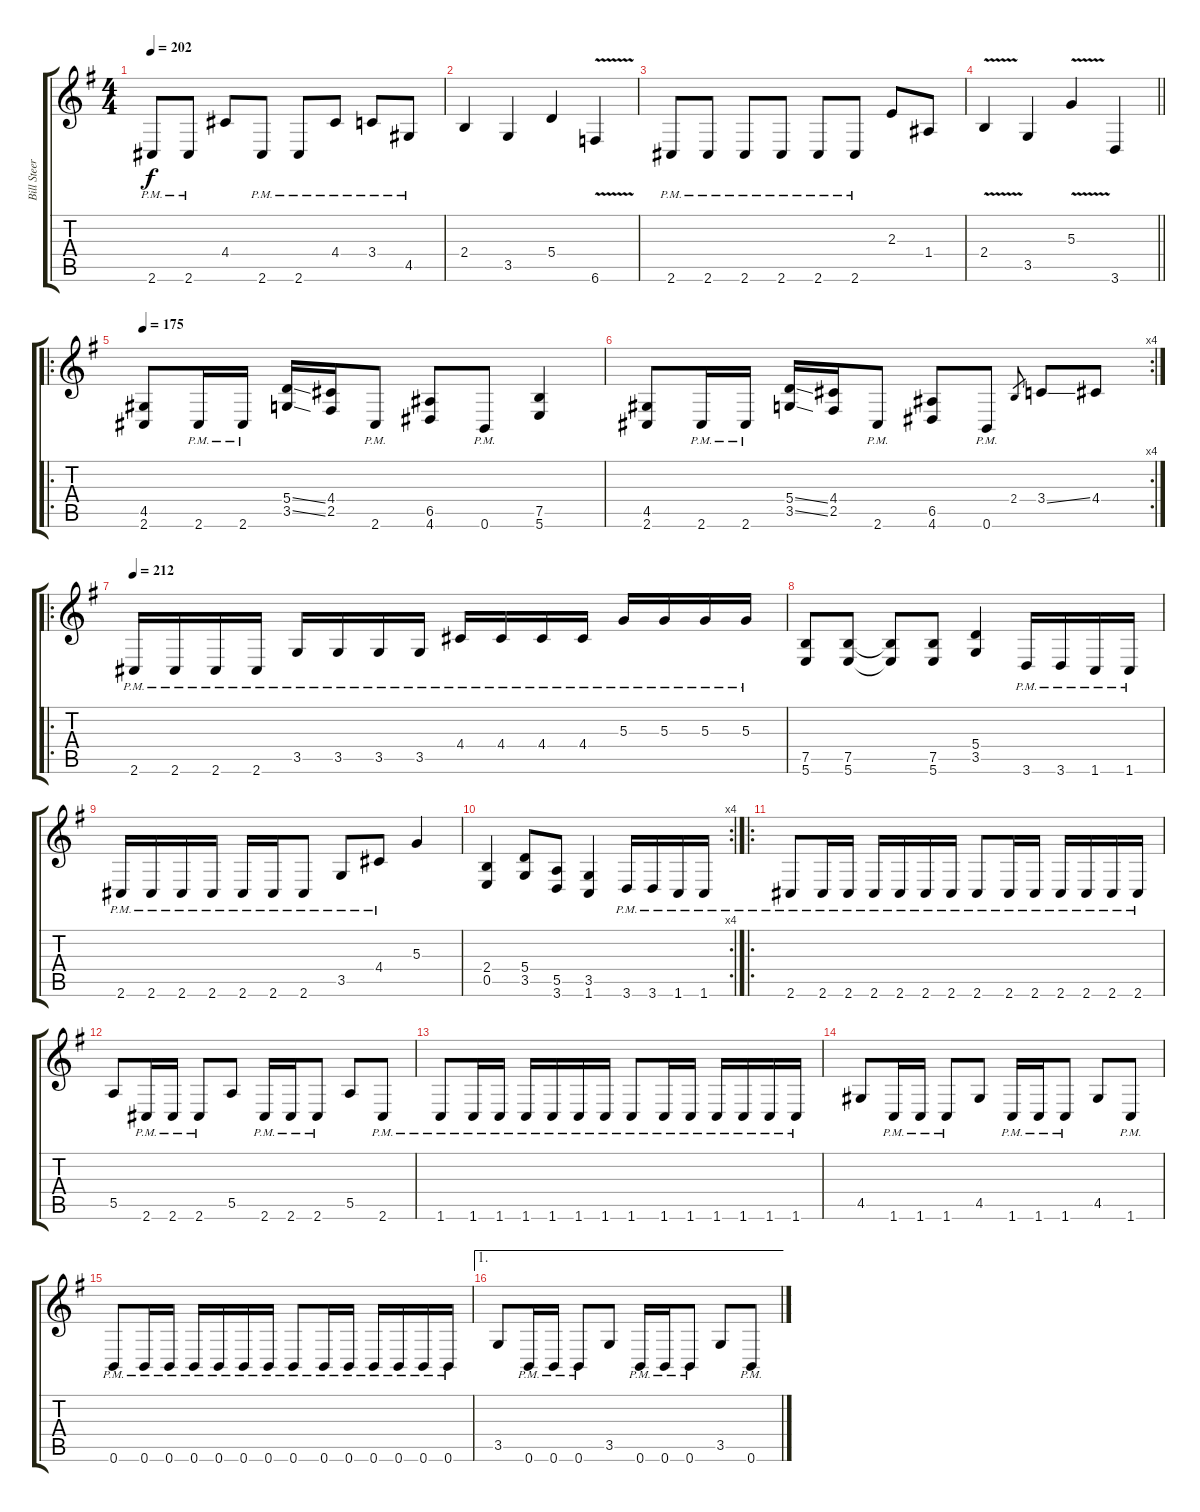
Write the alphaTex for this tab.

\track ("Bill Steer 1st guitar" "Bill Steer") {instrument distortionguitar}
\staff {score tabs}
\tuning (B3 Gb3 D3 A2 E2 B1) {hide}
\ts (4 4)
\tempo 202
\clef g2
\ks g
2.6{pm}.8{dy f} 2.6{pm}.8 4.4.8 2.6{pm}.8 2.6{pm}.8 4.4{pm}.8 3.4{pm}.8 4.5{pm}.8 |
2.4.4 3.5.4 5.4.4 6.6{v}.4 |
2.6{pm}.8 2.6{pm}.8 2.6{pm}.8 2.6{pm}.8 2.6{pm}.8 2.6{pm}.8 2.3.8 1.4.8 |
\barLineRight lightlight
2.4{v}.4 3.5.4 5.3{v}.4 3.6.4 |
\ro
\tempo 175
(4.5 2.6).8 2.6{pm}.16 2.6{pm}.16 (5.4{ss} 3.5{ss}).16 (4.4 2.5).16 2.6{pm}.8 (6.5 4.6).8 0.6{pm}.8 (7.5 5.6).4 |
\rc 4
(4.5 2.6).8 2.6{pm}.16 2.6{pm}.16 (5.4{ss} 3.5{ss}).16 (4.4 2.5).16 2.6{pm}.8 (6.5 4.6).8 0.6{pm}.8 2.4.8{gr} 3.4{ss}.8 4.4.8 |
\ro
\tempo 212
2.6{pm}.16 2.6{pm}.16 2.6{pm}.16 2.6{pm}.16 3.5{pm}.16 3.5{pm}.16 3.5{pm}.16 3.5{pm}.16 4.4{pm}.16 4.4{pm}.16 4.4{pm}.16 4.4{pm}.16 5.3{pm}.16 5.3{pm}.16 5.3{pm}.16 5.3{pm}.16 |
(7.5 5.6).8 (7.5 5.6).8 (7.5{t} 5.6{t}).8 (7.5 5.6).8 (5.4 3.5).4 3.6{pm}.16 3.6{pm}.16 1.6{pm}.16 1.6{pm}.16 |
2.6{pm}.16 2.6{pm}.16 2.6{pm}.16 2.6{pm}.16 2.6{pm}.16 2.6{pm}.16 2.6{pm}.8 3.5{pm}.8 4.4{pm}.8 5.3.4 |
\rc 4
(2.4 0.5).4 (5.4 3.5).8 (5.5 3.6).8 (3.5 1.6).4 3.6{pm}.16 3.6{pm}.16 1.6{pm}.16 1.6{pm}.16 |
\ro
2.6{pm}.8 2.6{pm}.16 2.6{pm}.16 2.6{pm}.16 2.6{pm}.16 2.6{pm}.16 2.6{pm}.16 2.6{pm}.8 2.6{pm}.16 2.6{pm}.16 2.6{pm}.16 2.6{pm}.16 2.6{pm}.16 2.6{pm}.16 |
5.5.8 2.6{pm}.16 2.6{pm}.16 2.6{pm}.8 5.5.8 2.6{pm}.16 2.6{pm}.16 2.6{pm}.8 5.5.8 2.6{pm}.8 |
1.6{pm}.8 1.6{pm}.16 1.6{pm}.16 1.6{pm}.16 1.6{pm}.16 1.6{pm}.16 1.6{pm}.16 1.6{pm}.8 1.6{pm}.16 1.6{pm}.16 1.6{pm}.16 1.6{pm}.16 1.6{pm}.16 1.6{pm}.16 |
4.5.8 1.6{pm}.16 1.6{pm}.16 1.6{pm}.8 4.5.8 1.6{pm}.16 1.6{pm}.16 1.6{pm}.8 4.5.8 1.6{pm}.8 |
0.6{pm}.8 0.6{pm}.16 0.6{pm}.16 0.6{pm}.16 0.6{pm}.16 0.6{pm}.16 0.6{pm}.16 0.6{pm}.8 0.6{pm}.16 0.6{pm}.16 0.6{pm}.16 0.6{pm}.16 0.6{pm}.16 0.6{pm}.16 |
\ae 1
3.5.8 0.6{pm}.16 0.6{pm}.16 0.6{pm}.8 3.5.8 0.6{pm}.16 0.6{pm}.16 0.6{pm}.8 3.5.8 0.6{pm}.8
